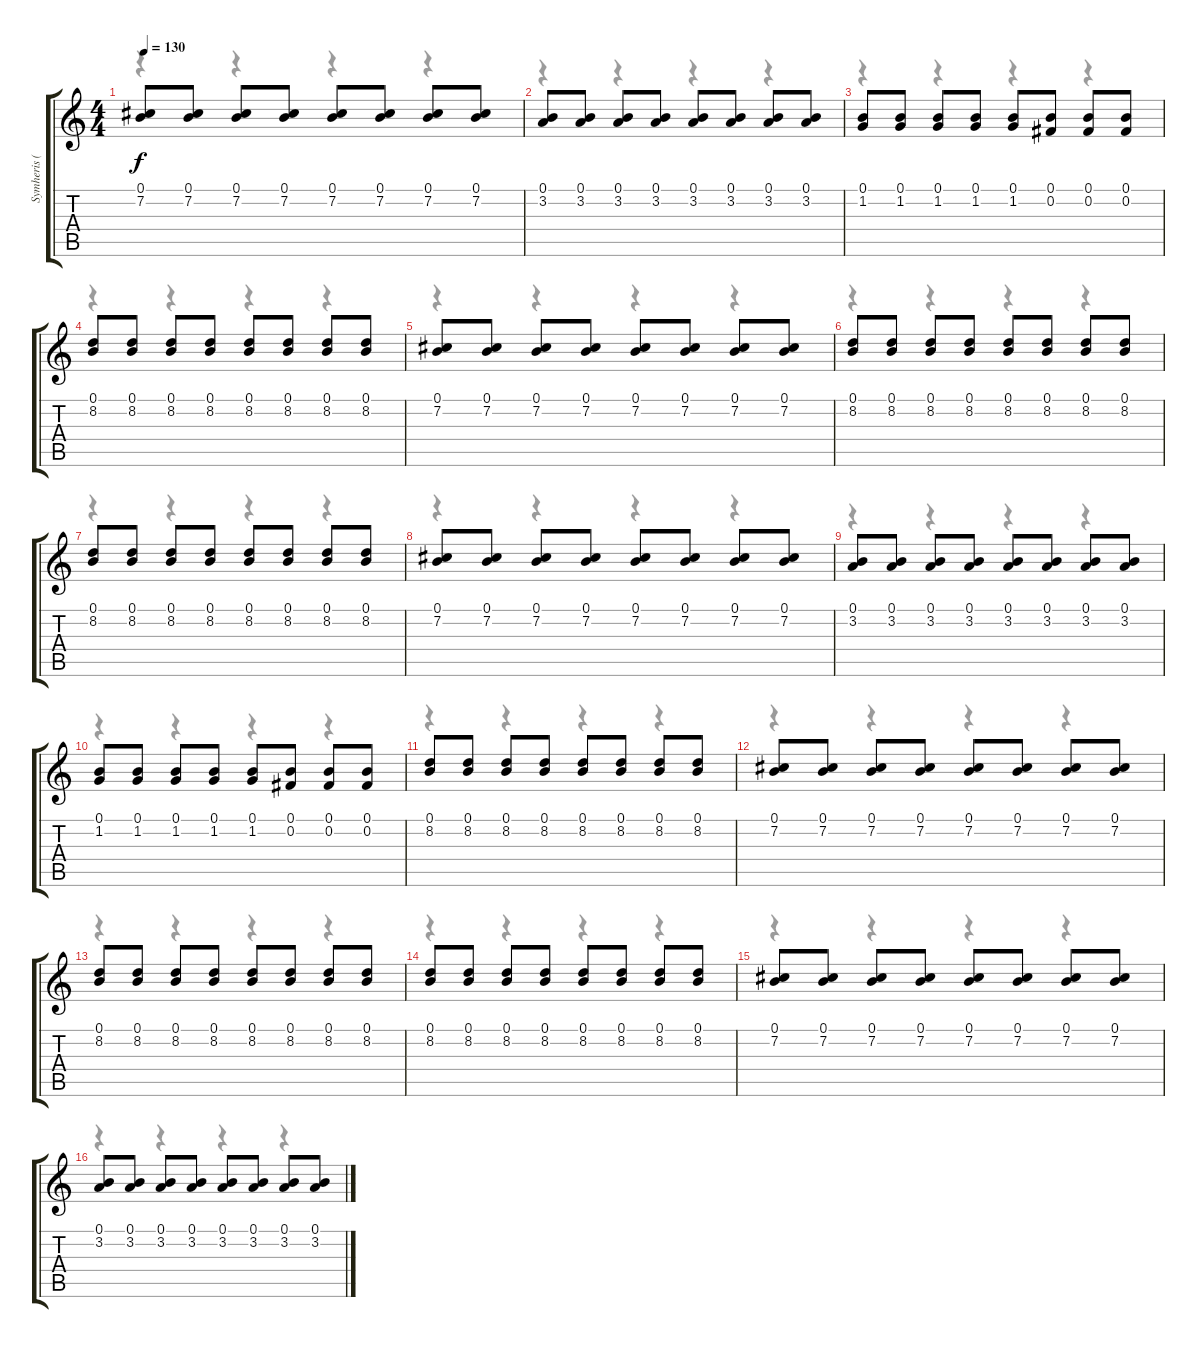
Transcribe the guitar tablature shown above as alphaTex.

\track ("Symheris (Lead)" "Symheris (") {instrument distortionguitar}
\staff {score tabs}
\tuning (B3 Gb3 D3 A2 E2 B1) {hide}
\voice
\ts (4 4)
\tempo 130
\clef g2
\ks c
(0.1 7.2).8{dy f} (0.1 7.2).8 (0.1 7.2).8 (0.1 7.2).8 (0.1 7.2).8 (0.1 7.2).8 (0.1 7.2).8 (0.1 7.2).8 |
(0.1 3.2).8 (0.1 3.2).8 (0.1 3.2).8 (0.1 3.2).8 (0.1 3.2).8 (0.1 3.2).8 (0.1 3.2).8 (0.1 3.2).8 |
(0.1 1.2).8 (0.1 1.2).8 (0.1 1.2).8 (0.1 1.2).8 (0.1 1.2).8 (0.1 0.2).8 (0.1 0.2).8 (0.1 0.2).8 |
(0.1 8.2).8 (0.1 8.2).8 (0.1 8.2).8 (0.1 8.2).8 (0.1 8.2).8 (0.1 8.2).8 (0.1 8.2).8 (0.1 8.2).8 |
(0.1 7.2).8 (0.1 7.2).8 (0.1 7.2).8 (0.1 7.2).8 (0.1 7.2).8 (0.1 7.2).8 (0.1 7.2).8 (0.1 7.2).8 |
(0.1 8.2).8 (0.1 8.2).8 (0.1 8.2).8 (0.1 8.2).8 (0.1 8.2).8 (0.1 8.2).8 (0.1 8.2).8 (0.1 8.2).8 |
(0.1 8.2).8 (0.1 8.2).8 (0.1 8.2).8 (0.1 8.2).8 (0.1 8.2).8 (0.1 8.2).8 (0.1 8.2).8 (0.1 8.2).8 |
(0.1 7.2).8 (0.1 7.2).8 (0.1 7.2).8 (0.1 7.2).8 (0.1 7.2).8 (0.1 7.2).8 (0.1 7.2).8 (0.1 7.2).8 |
(0.1 3.2).8 (0.1 3.2).8 (0.1 3.2).8 (0.1 3.2).8 (0.1 3.2).8 (0.1 3.2).8 (0.1 3.2).8 (0.1 3.2).8 |
(0.1 1.2).8 (0.1 1.2).8 (0.1 1.2).8 (0.1 1.2).8 (0.1 1.2).8 (0.1 0.2).8 (0.1 0.2).8 (0.1 0.2).8 |
(0.1 8.2).8 (0.1 8.2).8 (0.1 8.2).8 (0.1 8.2).8 (0.1 8.2).8 (0.1 8.2).8 (0.1 8.2).8 (0.1 8.2).8 |
(0.1 7.2).8 (0.1 7.2).8 (0.1 7.2).8 (0.1 7.2).8 (0.1 7.2).8 (0.1 7.2).8 (0.1 7.2).8 (0.1 7.2).8 |
(0.1 8.2).8 (0.1 8.2).8 (0.1 8.2).8 (0.1 8.2).8 (0.1 8.2).8 (0.1 8.2).8 (0.1 8.2).8 (0.1 8.2).8 |
(0.1 8.2).8 (0.1 8.2).8 (0.1 8.2).8 (0.1 8.2).8 (0.1 8.2).8 (0.1 8.2).8 (0.1 8.2).8 (0.1 8.2).8 |
(0.1 7.2).8 (0.1 7.2).8 (0.1 7.2).8 (0.1 7.2).8 (0.1 7.2).8 (0.1 7.2).8 (0.1 7.2).8 (0.1 7.2).8 |
(0.1 3.2).8 (0.1 3.2).8 (0.1 3.2).8 (0.1 3.2).8 (0.1 3.2).8 (0.1 3.2).8 (0.1 3.2).8 (0.1 3.2).8
\voice
\clef g2
\ottava regular
\simile none
\ks c
r.4{dy f} r.4 r.4 r.4 |
r.4 r.4 r.4 r.4 |
r.4 r.4 r.4 r.4 |
r.4 r.4 r.4 r.4 |
r.4 r.4 r.4 r.4 |
r.4 r.4 r.4 r.4 |
r.4 r.4 r.4 r.4 |
r.4 r.4 r.4 r.4 |
r.4 r.4 r.4 r.4 |
r.4 r.4 r.4 r.4 |
r.4 r.4 r.4 r.4 |
r.4 r.4 r.4 r.4 |
r.4 r.4 r.4 r.4 |
r.4 r.4 r.4 r.4 |
r.4 r.4 r.4 r.4 |
r.4 r.4 r.4 r.4
